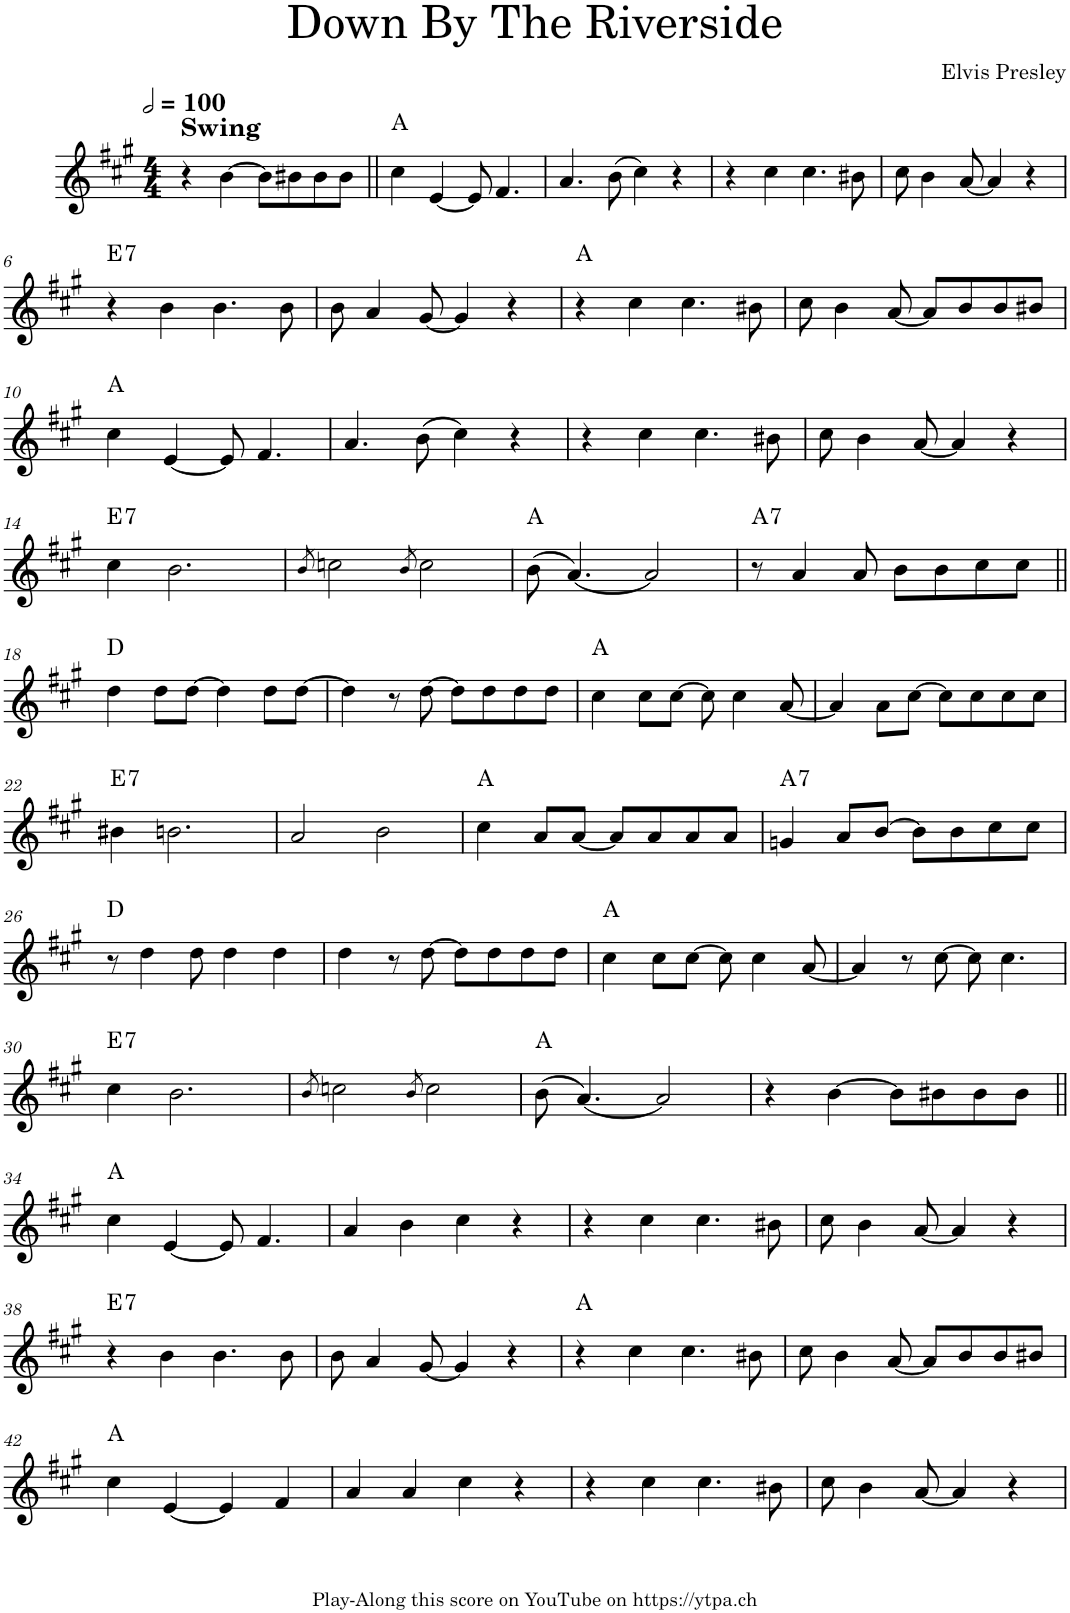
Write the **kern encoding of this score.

**kern	**harte
*part1	*part1
*staff1	*
*I"Piano	*
*I'Pno.	*
*clefG2	*
*k[f#c#g#]	*
*M4/4	*
*MM200	*
=1	=1
!LO:TX:a:B:t=Swing	!
4r	.
[4b\	.
8b\L]	.
8b#X\	.
8b#\	.
8b#\J	.
=2||	=2||
!	!LO:H:kt=N.C.
4cc#\	N
[4e/	.
8e/]	.
4.f#/	.
=3	=3
4.a/	.
(8b\	.
4cc#\)	.
4r	.
=4	=4
4r	.
4cc#\	.
4.cc#\	.
8b#X\	.
=5	=5
8cc#\	.
4b\	.
[8a/	.
4a/]	.
4r	.
!!LO:LB:g=z
=6	=6
!	!LO:H:kt=7
4r	E:7
4b\	.
4.b\	.
8b\	.
=7	=7
8b\	.
4a/	.
[8g#/	.
4g#/]	.
4r	.
=8	=8
!	!LO:H:kt=N.C.
4r	N
4cc#\	.
4.cc#\	.
8b#X\	.
=9	=9
8cc#\	.
4b\	.
[8a/	.
8a/L]	.
8b/	.
8b/	.
8b#X/J	.
!!LO:LB:g=z
=10	=10
!	!LO:H:kt=N.C.
4cc#\	N
[4e/	.
8e/]	.
4.f#/	.
=11	=11
4.a/	.
(8b\	.
4cc#\)	.
4r	.
=12	=12
4r	.
4cc#\	.
4.cc#\	.
8b#X\	.
=13	=13
8cc#\	.
4b\	.
[8a/	.
4a/]	.
4r	.
!!LO:LB:g=z
=14	=14
!	!LO:H:kt=7
4cc#\	E:7
2.b\	.
=15	=15
8qb/	.
2ccn\	.
8qb/	.
2cc\	.
=16	=16
!	!LO:H:kt=N.C.
(8b\	N
[4.a/)	.
2a/]	.
=17	=17
!	!LO:H:kt=7
8r	A:7
4a/	.
8a/	.
8b\L	.
8b\	.
8cc#\	.
8cc#\J	.
!!LO:LB:g=z
=18||	=18||
!	!LO:H:kt=N.C.
4dd\	N
8dd\L	.
[8dd\J	.
4dd\]	.
8dd\L	.
[8dd\J	.
=19	=19
4dd\]	.
8r	.
[8dd\	.
8dd\L]	.
8dd\	.
8dd\	.
8dd\J	.
=20	=20
!	!LO:H:kt=N.C.
4cc#\	N
8cc#\L	.
[8cc#\J	.
8cc#\]	.
4cc#\	.
[8a/	.
=21	=21
4a/]	.
8a\L	.
[8cc#\J	.
8cc#\L]	.
8cc#\	.
8cc#\	.
8cc#\J	.
!!LO:LB:g=z
=22	=22
!	!LO:H:kt=7
4b#X\	E:7
2.bn\	.
=23	=23
2a/	.
2b\	.
=24	=24
!	!LO:H:kt=N.C.
4cc#\	N
8a/L	.
[8a/J	.
8a/L]	.
8a/	.
8a/	.
8a/J	.
=25	=25
!	!LO:H:kt=7
4gn/	A:7
8a/L	.
[8b/J	.
8b\L]	.
8b\	.
8cc#\	.
8cc#\J	.
!!LO:LB:g=z
=26	=26
!	!LO:H:kt=N.C.
8r	N
4dd\	.
8dd\	.
4dd\	.
4dd\	.
=27	=27
4dd\	.
8r	.
[8dd\	.
8dd\L]	.
8dd\	.
8dd\	.
8dd\J	.
=28	=28
!	!LO:H:kt=N.C.
4cc#\	N
8cc#\L	.
[8cc#\J	.
8cc#\]	.
4cc#\	.
[8a/	.
=29	=29
4a/]	.
8r	.
[8cc#\	.
8cc#\]	.
4.cc#\	.
!!LO:LB:g=z
=30	=30
!	!LO:H:kt=7
4cc#\	E:7
2.b\	.
=31	=31
8qb/	.
2ccn\	.
8qb/	.
2cc\	.
=32	=32
!	!LO:H:kt=N.C.
(8b\	N
[4.a/)	.
2a/]	.
=33	=33
4r	.
[4b\	.
8b\L]	.
8b#X\	.
8b#\	.
8b#\J	.
!!LO:LB:g=z
=34||	=34||
!	!LO:H:kt=N.C.
4cc#\	N
[4e/	.
8e/]	.
4.f#/	.
=35	=35
4a/	.
4b\	.
4cc#\	.
4r	.
=36	=36
4r	.
4cc#\	.
4.cc#\	.
8b#X\	.
=37	=37
8cc#\	.
4b\	.
[8a/	.
4a/]	.
4r	.
!!LO:LB:g=z
=38	=38
!	!LO:H:kt=7
4r	E:7
4b\	.
4.b\	.
8b\	.
=39	=39
8b\	.
4a/	.
[8g#/	.
4g#/]	.
4r	.
=40	=40
!	!LO:H:kt=N.C.
4r	N
4cc#\	.
4.cc#\	.
8b#X\	.
=41	=41
8cc#\	.
4b\	.
[8a/	.
8a/L]	.
8b/	.
8b/	.
8b#X/J	.
!!LO:LB:g=z
=42	=42
!	!LO:H:kt=N.C.
4cc#\	N
[4e/	.
4e/]	.
4f#/	.
=43	=43
4a/	.
4a/	.
4cc#\	.
4r	.
=44	=44
4r	.
4cc#\	.
4.cc#\	.
8b#X\	.
=45	=45
8cc#\	.
4b\	.
[8a/	.
4a/]	.
4r	.
=	=
*-	*-
